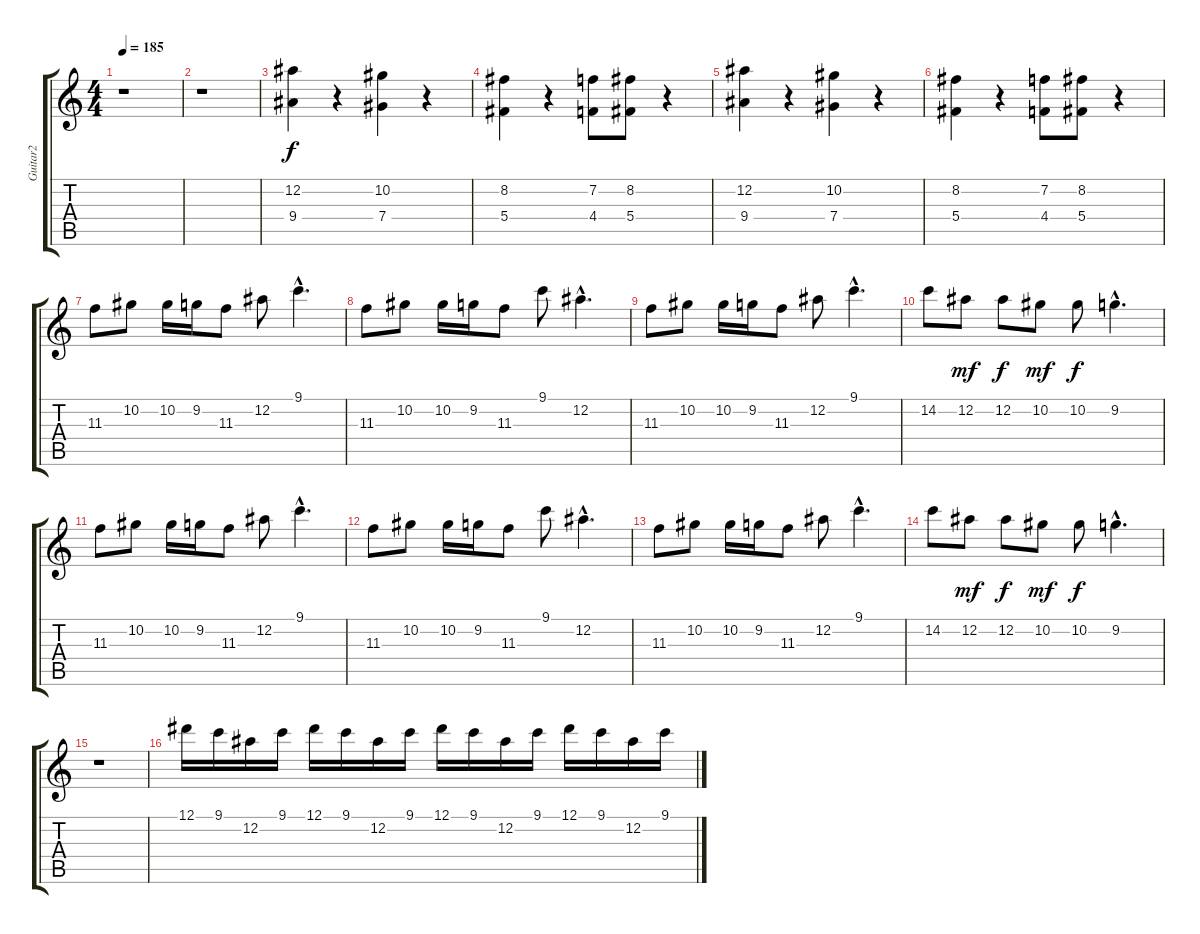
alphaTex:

\track ("Guitar2" "Guitar2") {instrument distortionguitar}
\staff {score tabs}
\tuning (Eb4 Bb3 Gb3 Db3 Ab2 Eb2) {hide}
\ts (4 4)
\tempo 185
\clef g2
\ks c
r.1{dy f} |
r.1 |
(12.2 9.4).4 r.4 (10.2 7.4).4 r.4 |
(8.2 5.4).4 r.4 (7.2 4.4).8 (8.2 5.4).8 r.4 |
(12.2 9.4).4 r.4 (10.2 7.4).4 r.4 |
(8.2 5.4).4 r.4 (7.2 4.4).8 (8.2 5.4).8 r.4 |
11.3.8 10.2.8 10.2.16 9.2.16 11.3.8 12.2.8 9.1{hac}.4{d} |
11.3.8 10.2.8 10.2.16 9.2.16 11.3.8 9.1.8 12.2{hac}.4{d} |
11.3.8 10.2.8 10.2.16 9.2.16 11.3.8 12.2.8 9.1{hac}.4{d} |
14.2.8 12.2.8{dy mf} 12.2.8{dy f} 10.2.8{dy mf} 10.2.8{dy f} 9.2{hac}.4{d} |
11.3.8 10.2.8 10.2.16 9.2.16 11.3.8 12.2.8 9.1{hac}.4{d} |
11.3.8 10.2.8 10.2.16 9.2.16 11.3.8 9.1.8 12.2{hac}.4{d} |
11.3.8 10.2.8 10.2.16 9.2.16 11.3.8 12.2.8 9.1{hac}.4{d} |
14.2.8 12.2.8{dy mf} 12.2.8{dy f} 10.2.8{dy mf} 10.2.8{dy f} 9.2{hac}.4{d} |
r.1 |
12.1.16 9.1.16 12.2.16 9.1.16 12.1.16 9.1.16 12.2.16 9.1.16 12.1.16 9.1.16 12.2.16 9.1.16 12.1.16 9.1.16 12.2.16 9.1.16
